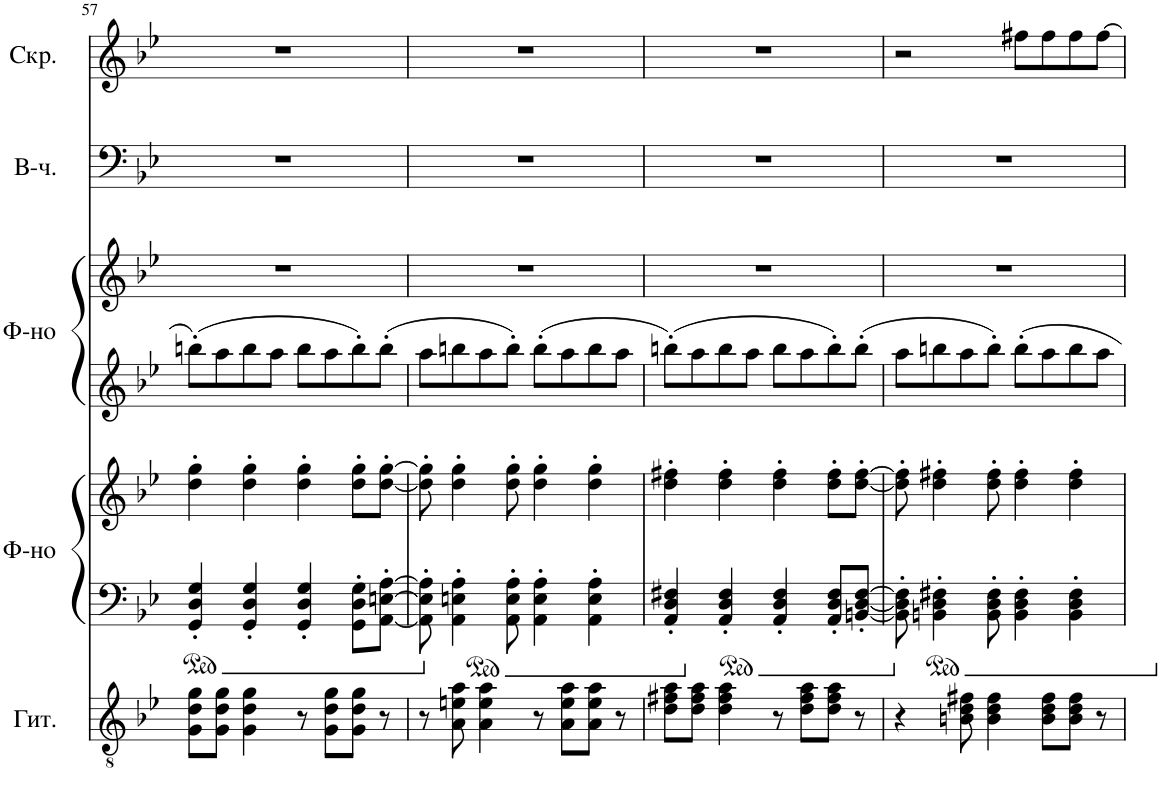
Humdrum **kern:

**kern	**kern	**kern	**kern	**kern	**kern	**kern
*part5	*part4	*part4	*part3	*part3	*part2	*part1
*staff7	*staff6	*staff5	*staff4	*staff3	*staff2	*staff1
*I"Акустическая гитара	*I"Фортепиано	*	*I"Фортепиано	*	*I"Виолончель	*I"Скрипка
!!LO:PB:g=z
*clefGv2	*clefF4	*clefG2	*clefG2	*clefG2	*clefF4	*clefG2
*k[b-e-]	*k[b-e-]	*k[b-e-]	*k[b-e-]	*k[b-e-]	*k[b-e-]	*k[b-e-]
*M4/4	*M4/4	*M4/4	*M4/4	*M4/4	*M4/4	*M4/4
=57	=57	=57	=57	=57	=57	=57
8G\ 8d\ 8g\L	4GG/' 4D/' 4G/'	4dd\' 4gg\'	8bbn'\L	1r	1r	1r
8G\ 8d\ 8g\J	.	.	8aa\	.	.	.
4G\ 4d\ 4g\	4GG/' 4D/' 4G/'	4dd\' 4gg\'	8bb\	.	.	.
.	.	.	8aa\J	.	.	.
8r	4GG/' 4D/' 4G/'	4dd\' 4gg\'	8bb\L	.	.	.
8G\ 8d\ 8g\L	.	.	8aa\	.	.	.
8G\ 8d\ 8g\J	8GG\' 8D\' 8G\'L	8dd\' 8gg\'L	8bb'\	.	.	.
8r	[8AA\' [8En\' [8A\'J	[8dd\' [8gg\'J	8bb'\J	.	.	.
=58	=58	=58	=58	=58	=58	=58
8r	8AA\]' 8E\]' 8A\]'	8dd\]' 8gg\]'	8aa\L	1r	1r	1r
8A\ 8en\ 8a\	4AA\' 4En\' 4A\'	4dd\' 4gg\'	8bbn\	.	.	.
4A\ 4e\ 4a\	.	.	8aa\	.	.	.
.	8AA\' 8E\' 8A\'	8dd\' 8gg\'	8bb'\J	.	.	.
8r	4AA\' 4E\' 4A\'	4dd\' 4gg\'	8bb'\L	.	.	.
8A\ 8e\ 8a\L	.	.	8aa\	.	.	.
8A\ 8e\ 8a\J	4AA\' 4E\' 4A\'	4dd\' 4gg\'	8bb\	.	.	.
8r	.	.	8aa\J	.	.	.
=59	=59	=59	=59	=59	=59	=59
8d\ 8f#X\ 8a\L	4AA/' 4D/' 4F#X/'	4dd\' 4ff#X\'	8bbn'\L	1r	1r	1r
8d\ 8f#\ 8a\J	.	.	8aa\	.	.	.
4d\ 4f#\ 4a\	4AA/' 4D/' 4F#/'	4dd\' 4ff#\'	8bb\	.	.	.
.	.	.	8aa\J	.	.	.
8r	4AA/' 4D/' 4F#/'	4dd\' 4ff#\'	8bb\L	.	.	.
8d\ 8f#\ 8a\L	.	.	8aa\	.	.	.
8d\ 8f#\ 8a\J	8AA/' 8D/' 8F#/'L	8dd\' 8ff#\'L	8bb'\	.	.	.
8r	[8BBn/' [8D/' [8F#/'J	[8dd\' [8ff#\'J	8bb'\J	.	.	.
=60	=60	=60	=60	=60	=60	=60
4r	8BB\]' 8D\]' 8F#\]'	8dd\]' 8ff#\]'	8aa\L	1r	1r	2r
.	4BBn\' 4D\' 4F#X\'	4dd\' 4ff#X\'	8bbn\	.	.	.
8Bn\ 8d\ 8f#X\	.	.	8aa\	.	.	.
4B\ 4d\ 4f#\	8BB\' 8D\' 8F#\'	8dd\' 8ff#\'	8bb'\J	.	.	.
.	4BB\' 4D\' 4F#\'	4dd\' 4ff#\'	8bb'\L	.	.	8ff#X\L
8B\ 8d\ 8f#\L	.	.	8aa\	.	.	8ff#\
8B\ 8d\ 8f#\J	4BB\' 4D\' 4F#\'	4dd\' 4ff#\'	8bb\	.	.	8ff#\
8r	.	.	8aa\J	.	.	[8ff#\J
=	=	=	=	=	=	=
*-	*-	*-	*-	*-	*-	*-
